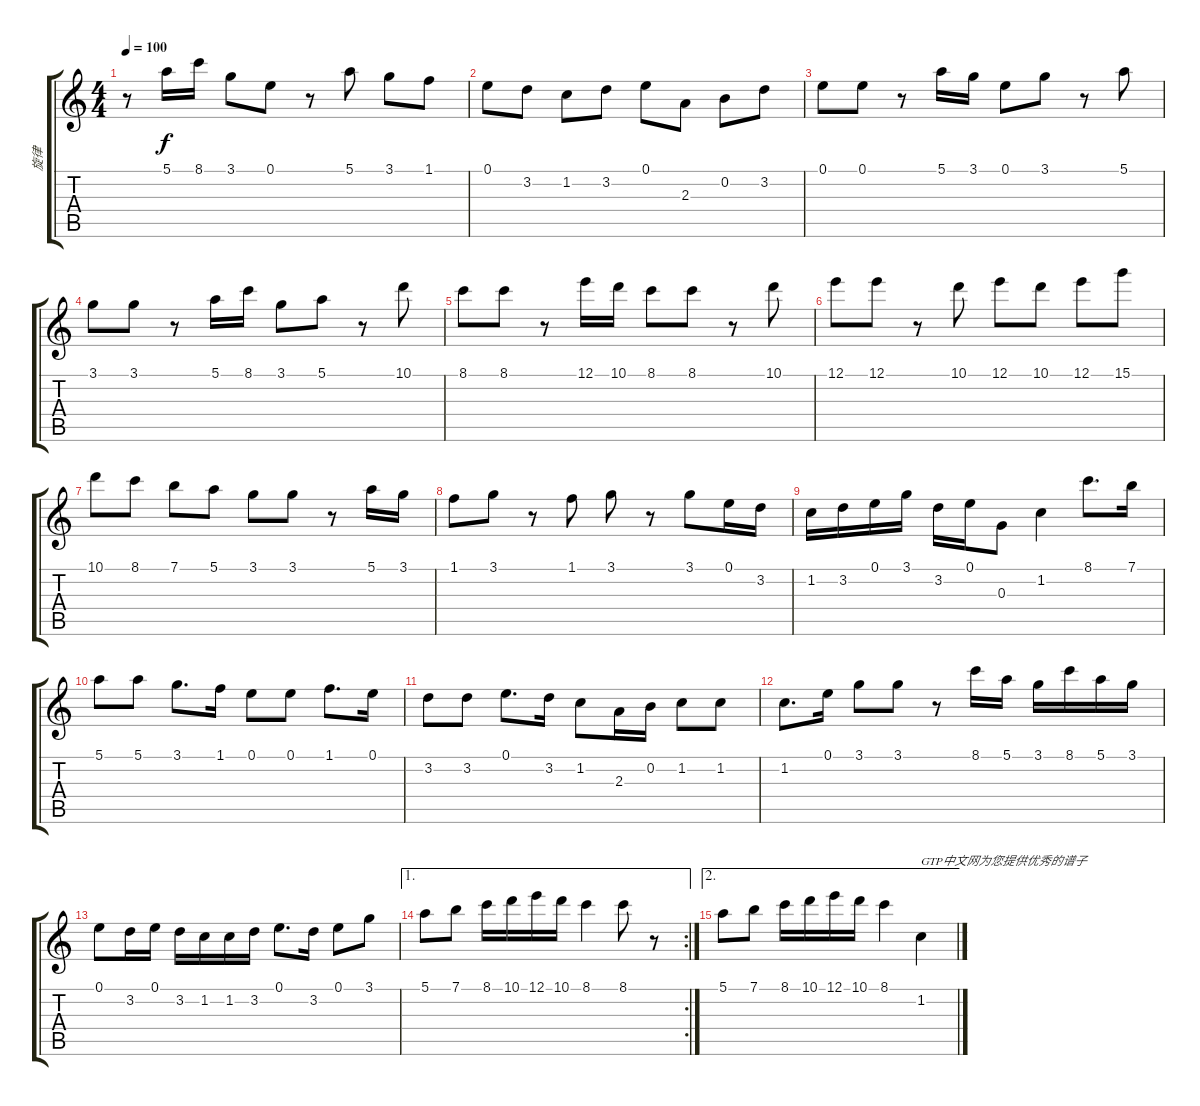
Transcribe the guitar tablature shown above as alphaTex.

\track ("旋律" "旋律") {instrument acousticguitarsteel}
\staff {score tabs}
\tuning (E4 B3 G3 D3 A2 E2) {hide}
\ts (4 4)
\tempo 100
\clef g2
\ks c
r.8{dy f} 5.1.16 8.1.16 3.1.8 0.1.8 r.8 5.1.8 3.1.8 1.1.8 |
0.1.8 3.2.8 1.2.8 3.2.8 0.1.8 2.3.8 0.2.8 3.2.8 |
0.1.8 0.1.8 r.8 5.1.16 3.1.16 0.1.8 3.1.8 r.8 5.1.8 |
3.1.8 3.1.8 r.8 5.1.16 8.1.16 3.1.8 5.1.8 r.8 10.1.8 |
8.1.8 8.1.8 r.8 12.1.16 10.1.16 8.1.8 8.1.8 r.8 10.1.8 |
12.1.8 12.1.8 r.8 10.1.8 12.1.8 10.1.8 12.1.8 15.1.8 |
10.1.8 8.1.8 7.1.8 5.1.8 3.1.8 3.1.8 r.8 5.1.16 3.1.16 |
1.1.8 3.1.8 r.8 1.1.8 3.1.8 r.8 3.1.8 0.1.16 3.2.16 |
1.2.16 3.2.16 0.1.16 3.1.16 3.2.16 0.1.16 0.3.8 1.2.4 8.1.8{d} 7.1.16 |
5.1.8 5.1.8 3.1.8{d} 1.1.16 0.1.8 0.1.8 1.1.8{d} 0.1.16 |
3.2.8 3.2.8 0.1.8{d} 3.2.16 1.2.8 2.3.16 0.2.16 1.2.8 1.2.8 |
1.2.8{d} 0.1.16 3.1.8 3.1.8 r.8 8.1.16 5.1.16 3.1.16 8.1.16 5.1.16 3.1.16 |
0.1.8 3.2.16 0.1.16 3.2.16 1.2.16 1.2.16 3.2.16 0.1.8{d} 3.2.16 0.1.8 3.1.8 |
\ae 1
\rc 2
5.1.8 7.1.8 8.1.16 10.1.16 12.1.16 10.1.16 8.1.4 8.1.8 r.8 |
\ae 2
5.1.8 7.1.8 8.1.16 10.1.16 12.1.16 10.1.16 8.1.4 1.2.4{txt "GTP中文网为您提供优秀的谱子"}
